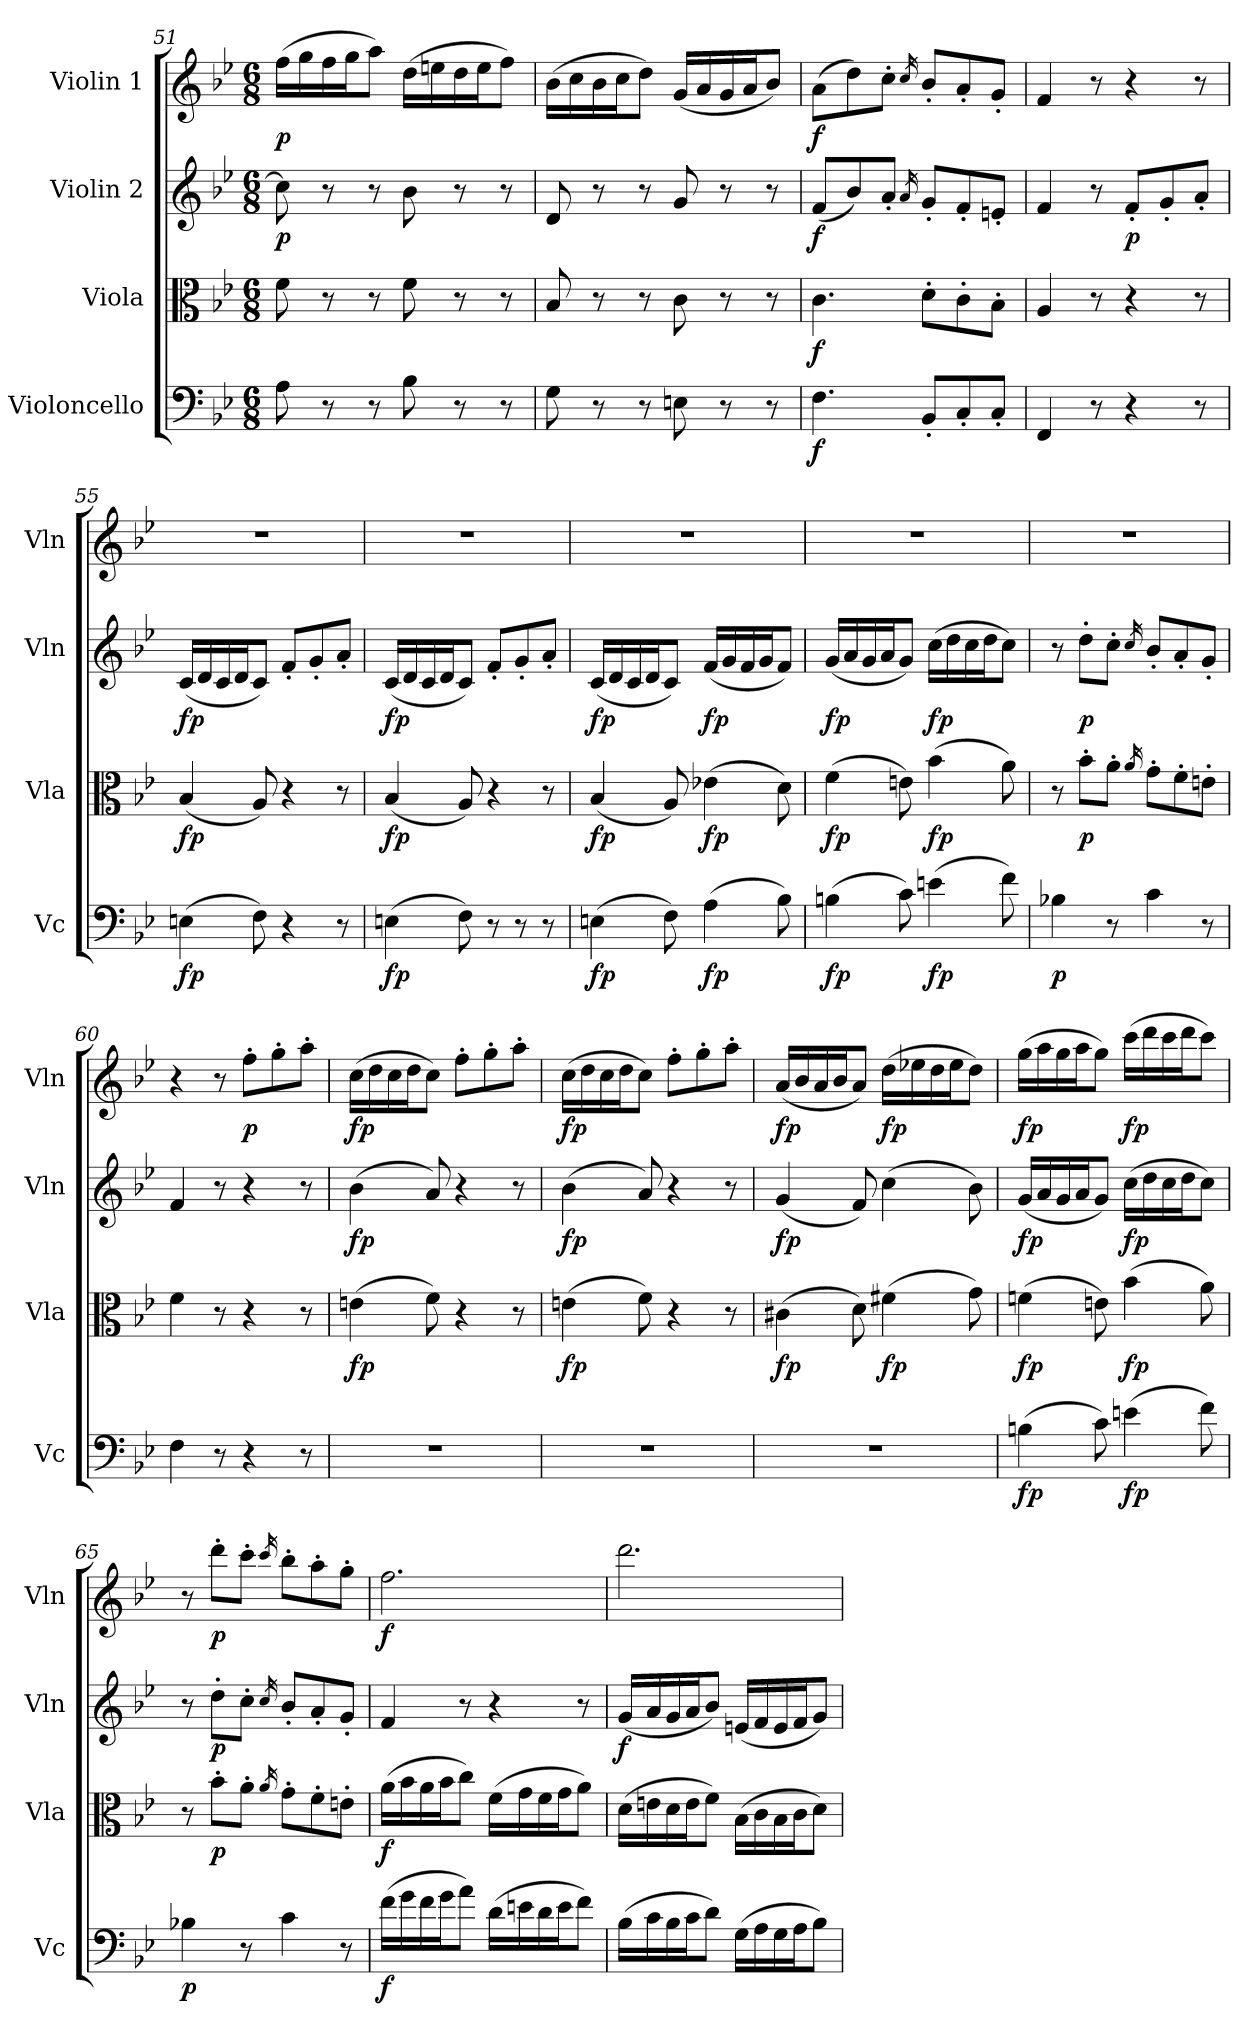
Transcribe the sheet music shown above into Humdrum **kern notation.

**kern	**dynam	**kern	**dynam	**kern	**dynam	**kern	**dynam
*part4	*part4	*part3	*part3	*part2	*part2	*part1	*part1
*staff4	*staff4	*staff3	*staff3	*staff2	*staff2	*staff1	*staff1
*I"Violoncello	*	*I"Viola	*	*I"Violin 2	*	*I"Violin 1	*
*I'Vc	*	*I'Vla	*	*I'Vln	*	*I'Vln	*
*clefF4	*	*clefC3	*	*clefG2	*	*clefG2	*
*k[b-e-]	*	*k[b-e-]	*	*k[b-e-]	*	*k[b-e-]	*
*M6/8	*	*M6/8	*	*M6/8	*	*M6/8	*
=51	=51	=51	=51	=51	=51	=51	=51
!	!	!	!	!	!LO:DY:b	!	!LO:DY:b
8A\	.	8f\	.	8cc\]	p	(16ff\LL	p
.	.	.	.	.	.	16gg\	.
8r	.	8r	.	8r	.	16ff\	.
.	.	.	.	.	.	16gg\J	.
8r	.	8r	.	8r	.	8aa\J)	.
8B-\	.	8f\	.	8b-\	.	(16dd\LL	.
.	.	.	.	.	.	16een\	.
8r	.	8r	.	8r	.	16dd\	.
.	.	.	.	.	.	16ee\J	.
8r	.	8r	.	8r	.	8ff\J)	.
=52	=52	=52	=52	=52	=52	=52	=52
8G\	.	8B-/	.	8d/	.	(16b-\LL	.
.	.	.	.	.	.	16cc\	.
8r	.	8r	.	8r	.	16b-\	.
.	.	.	.	.	.	16cc\J	.
8r	.	8r	.	8r	.	8dd\J)	.
8En\	.	8c\	.	8g/	.	(16g/LL	.
.	.	.	.	.	.	16a/	.
8r	.	8r	.	8r	.	16g/	.
.	.	.	.	.	.	16a/J	.
8r	.	8r	.	8r	.	8b-/J)	.
=53	=53	=53	=53	=53	=53	=53	=53
!	!LO:DY:b	!	!LO:DY:b	!	!LO:DY:b	!	!LO:DY:b
4.F\	f	4.c\	f	(8f/L	f	(8a\L	f
.	.	.	.	8b-/)	.	8dd\)	.
.	.	.	.	8a'/J	.	8cc'\J	.
.	.	.	.	16qa/	.	16qcc/	.
8BB-'/L	.	8d'\L	.	8g'/L	.	8b-'/L	.
8C'/	.	8c'\	.	8f'/	.	8a'/	.
8C'/J	.	8B-'\J	.	8en'/J	.	8g'/J	.
=54	=54	=54	=54	=54	=54	=54	=54
4FF/	.	4A/	.	4f/	.	4f/	.
8r	.	8r	.	8r	.	8r	.
!	!	!	!	!	!LO:DY:b	!	!
4r	.	4r	.	8f'/L	p	4r	.
.	.	.	.	8g'/	.	.	.
8r	.	8r	.	8a'/J	.	8r	.
!!LO:LB:g=z
=55	=55	=55	=55	=55	=55	=55	=55
!	!LO:DY:b	!	!LO:DY:b	!	!LO:DY:b	!	!
(4En\	fp	(4B-/	fp	(16c/LL	fp	2.r	.
.	.	.	.	16d/	.	.	.
.	.	.	.	16c/	.	.	.
.	.	.	.	16d/J	.	.	.
8F\)	.	8A/)	.	8c/J)	.	.	.
4r	.	4r	.	8f'/L	.	.	.
.	.	.	.	8g'/	.	.	.
8r	.	8r	.	8a'/J	.	.	.
=56	=56	=56	=56	=56	=56	=56	=56
!	!LO:DY:b	!	!LO:DY:b	!	!LO:DY:b	!	!
(4En\	fp	(4B-/	fp	(16c/LL	fp	2.r	.
.	.	.	.	16d/	.	.	.
.	.	.	.	16c/	.	.	.
.	.	.	.	16d/J	.	.	.
8F\)	.	8A/)	.	8c/J)	.	.	.
8r	.	4r	.	8f'/L	.	.	.
8r	.	.	.	8g'/	.	.	.
8r	.	8r	.	8a'/J	.	.	.
!!LO:LB:g=z
=57	=57	=57	=57	=57	=57	=57	=57
!	!LO:DY:b	!	!LO:DY:b	!	!LO:DY:b	!	!
(4En\	fp	(4B-/	fp	(16c/LL	fp	2.r	.
.	.	.	.	16d/	.	.	.
.	.	.	.	16c/	.	.	.
.	.	.	.	16d/J	.	.	.
8F\)	.	8A/)	.	8c/J)	.	.	.
!	!LO:DY:b	!	!LO:DY:b	!	!LO:DY:b	!	!
(4A\	fp	(4e-X\	fp	(16f/LL	fp	.	.
.	.	.	.	16g/	.	.	.
.	.	.	.	16f/	.	.	.
.	.	.	.	16g/J	.	.	.
8B-\)	.	8d\)	.	8f/J)	.	.	.
=58	=58	=58	=58	=58	=58	=58	=58
!	!LO:DY:b	!	!LO:DY:b	!	!LO:DY:b	!	!
(4Bn\	fp	(4f\	fp	(16g/LL	fp	2.r	.
.	.	.	.	16a/	.	.	.
.	.	.	.	16g/	.	.	.
.	.	.	.	16a/J	.	.	.
8c\)	.	8en\)	.	8g/J)	.	.	.
!	!LO:DY:b	!	!LO:DY:b	!	!LO:DY:b	!	!
(4en\	fp	(4b-\	fp	(16cc\LL	fp	.	.
.	.	.	.	16dd\	.	.	.
.	.	.	.	16cc\	.	.	.
.	.	.	.	16dd\J	.	.	.
8f\)	.	8a\)	.	8cc\J)	.	.	.
=59	=59	=59	=59	=59	=59	=59	=59
!	!LO:DY:b	!	!	!	!	!	!
4B-X\	p	8r	.	8r	.	2.r	.
!	!	!	!LO:DY:b	!	!LO:DY:b	!	!
.	.	8b-'\L	p	8dd'\L	p	.	.
8r	.	8a'\J	.	8cc'\J	.	.	.
.	.	16qa/	.	16qcc/	.	.	.
4c\	.	8g'\L	.	8b-'/L	.	.	.
.	.	8f'\	.	8a'/	.	.	.
8r	.	8en'\J	.	8g'/J	.	.	.
=60	=60	=60	=60	=60	=60	=60	=60
4F\	.	4f\	.	4f/	.	4r	.
8r	.	8r	.	8r	.	8r	.
!	!	!	!	!	!	!	!LO:DY:b
4r	.	4r	.	4r	.	8ff'\L	p
.	.	.	.	.	.	8gg'\	.
8r	.	8r	.	8r	.	8aa'\J	.
=61	=61	=61	=61	=61	=61	=61	=61
!	!	!	!LO:DY:b	!	!LO:DY:b	!	!LO:DY:b
2.r	.	(4en\	fp	(4b-\	fp	(16cc\LL	fp
.	.	.	.	.	.	16dd\	.
.	.	.	.	.	.	16cc\	.
.	.	.	.	.	.	16dd\J	.
.	.	8f\)	.	8a/)	.	8cc\J)	.
.	.	4r	.	4r	.	8ff'\L	.
.	.	.	.	.	.	8gg'\	.
.	.	8r	.	8r	.	8aa'\J	.
!!LO:LB:g=z
=62	=62	=62	=62	=62	=62	=62	=62
!	!	!	!LO:DY:b	!	!LO:DY:b	!	!LO:DY:b
2.r	.	(4en\	fp	(4b-\	fp	(16cc\LL	fp
.	.	.	.	.	.	16dd\	.
.	.	.	.	.	.	16cc\	.
.	.	.	.	.	.	16dd\J	.
.	.	8f\)	.	8a/)	.	8cc\J)	.
.	.	4r	.	4r	.	8ff'\L	.
.	.	.	.	.	.	8gg'\	.
.	.	8r	.	8r	.	8aa'\J	.
=63	=63	=63	=63	=63	=63	=63	=63
!	!	!	!LO:DY:b	!	!LO:DY:b	!	!LO:DY:b
2.r	.	(4c#X\	fp	(4g/	fp	(16a/LL	fp
.	.	.	.	.	.	16b-/	.
.	.	.	.	.	.	16a/	.
.	.	.	.	.	.	16b-/J	.
.	.	8d\)	.	8f/)	.	8a/J)	.
!	!	!	!LO:DY:b	!	!LO:DY:b	!	!
!	!	!	!	!	!LO:DY:n=1:b	!	!
!	!	!	!	!	!LO:DY:n=2:b	!	!LO:DY:b
.	.	(4f#X\	fp	(4cc\	other-dynamics fp other-dynamics	(16dd\LL	fp
.	.	.	.	.	.	16ee-X\	.
.	.	.	.	.	.	16dd\	.
.	.	.	.	.	.	16ee-\J	.
.	.	8g\)	.	8b-\)	.	8dd\J)	.
=64	=64	=64	=64	=64	=64	=64	=64
!	!LO:DY:b	!	!LO:DY:b	!	!LO:DY:b	!	!LO:DY:b
(4Bn\	fp	(4fn\	fp	(16g/LL	fp	(16gg\LL	fp
.	.	.	.	16a/	.	16aa\	.
.	.	.	.	16g/	.	16gg\	.
.	.	.	.	16a/J	.	16aa\J	.
8c\)	.	8en\)	.	8g/J)	.	8gg\J)	.
!	!LO:DY:b	!	!LO:DY:b	!	!LO:DY:b	!	!LO:DY:b
(4en\	fp	(4b-\	fp	(16cc\LL	fp	(16ccc\LL	fp
.	.	.	.	16dd\	.	16ddd\	.
.	.	.	.	16cc\	.	16ccc\	.
.	.	.	.	16dd\J	.	16ddd\J	.
8f\)	.	8a\)	.	8cc\J)	.	8ccc\J)	.
!!LO:PB:g=z
=65	=65	=65	=65	=65	=65	=65	=65
!	!LO:DY:b	!	!	!	!	!	!
4B-X\	p	8r	.	8r	.	8r	.
!	!	!	!LO:DY:b	!	!LO:DY:b	!	!LO:DY:b
.	.	8b-'\L	p	8dd'\L	p	8ddd'\L	p
8r	.	8a'\J	.	8cc'\J	.	8ccc'\J	.
.	.	16qa/	.	16qcc/	.	16qccc/	.
4c\	.	8g'\L	.	8b-'/L	.	8bb-'\L	.
.	.	8f'\	.	8a'/	.	8aa'\	.
8r	.	8en'\J	.	8g'/J	.	8gg'\J	.
=66	=66	=66	=66	=66	=66	=66	=66
!	!LO:DY:b	!	!LO:DY:b	!	!	!	!LO:DY:b
(16f\LL	f	(16a\LL	f	4f/	.	2.ff\	f
16g\	.	16b-\	.	.	.	.	.
16f\	.	16a\	.	.	.	.	.
16g\J	.	16b-\J	.	.	.	.	.
8a\J)	.	8cc\J)	.	8r	.	.	.
(16d\LL	.	(16f\LL	.	4r	.	.	.
16en\	.	16g\	.	.	.	.	.
16d\	.	16f\	.	.	.	.	.
16e\J	.	16g\J	.	.	.	.	.
8f\J)	.	8a\J)	.	8r	.	.	.
=67	=67	=67	=67	=67	=67	=67	=67
!	!	!	!	!	!LO:DY:b	!	!
(16B-\LL	.	(16d\LL	.	(16g/LL	f	2.ddd\	.
16c\	.	16en\	.	16a/	.	.	.
16B-\	.	16d\	.	16g/	.	.	.
16c\J	.	16e\J	.	16a/J	.	.	.
8d\J)	.	8f\J)	.	8b-/J)	.	.	.
(16G\LL	.	(16B-\LL	.	(16en/LL	.	.	.
16A\	.	16c\	.	16f/	.	.	.
16G\	.	16B-\	.	16e/	.	.	.
16A\J	.	16c\J	.	16f/J	.	.	.
8B-\J)	.	8d\J)	.	8g/J)	.	.	.
=	=	=	=	=	=	=	=
*-	*-	*-	*-	*-	*-	*-	*-
